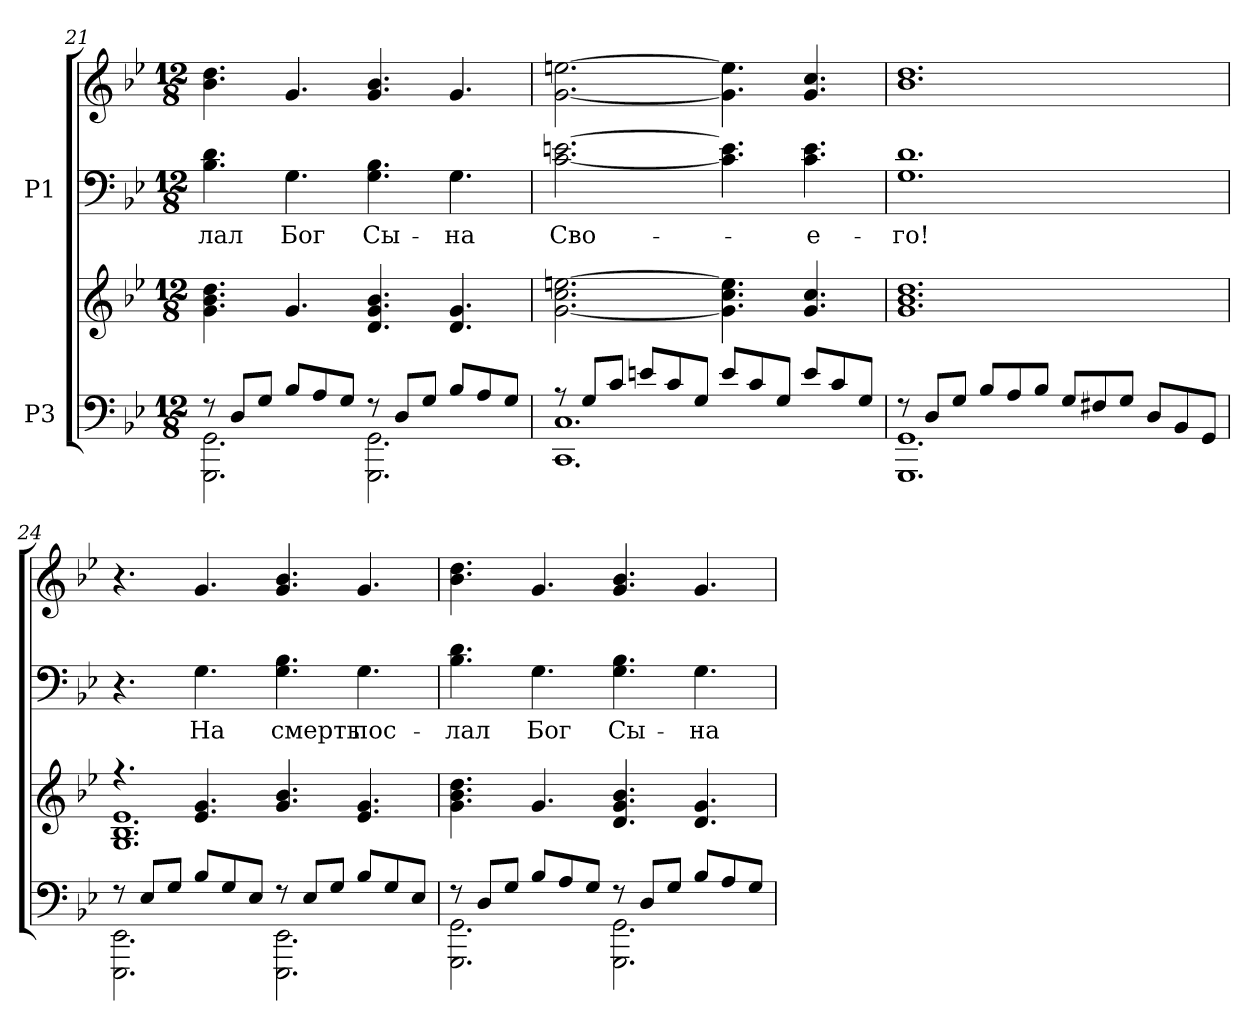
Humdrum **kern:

**kern	**kern	**kern	**text	**kern
*part2	*part2	*part1	*part1	*part1
*staff4	*staff3	*staff2	*staff2	*staff1
*I"P3	*	*I"P1	*	*
*clefF4	*clefG2	*clefF4	*	*clefG2
*k[b-e-]	*k[b-e-]	*k[b-e-]	*	*k[b-e-]
*g:	*g:	*g:	*	*g:
*M12/8	*M12/8	*M12/8	*	*M12/8
=21	=21	=21	=21	=21
*^	*	*	*	*
!	!	!	!	!LO:LY:a:color=#000000	!
8r	2.GGGi\ 2.GGi	4.gi\ 4.b-i 4.ddi	4.B-i\ 4.di	-лал	4.b-i\ 4.ddi
8Di/L	.	.	.	.	.
8Gi/J	.	.	.	.	.
!	!	!	!	!LO:LY:a:color=#000000	!
8B-i/L	.	4.gi/	4.Gi\	Бог	4.gi/
8Ai/	.	.	.	.	.
8Gi/J	.	.	.	.	.
!	!	!	!	!LO:LY:a:color=#000000	!
8r	2.GGGi\ 2.GGi	4.di/ 4.gi 4.b-i	4.Gi\ 4.B-i	Сы-	4.gi/ 4.b-i
8Di/L	.	.	.	.	.
8Gi/J	.	.	.	.	.
!	!	!	!	!LO:LY:a:color=#000000	!
8B-i/L	.	4.di/ 4.gi	4.Gi\	-на	4.gi/
8Ai/	.	.	.	.	.
8Gi/J	.	.	.	.	.
!!LO:LB:g=z
=22	=22	=22	=22	=22	=22
!	!	!	!	!LO:LY:a:color=#000000	!
8r	1.CCi 1.Ci	[<2.gi\ 2.cci [>2.eeni	[<2.ci\ [>2.eni	Сво-	[<2.gi\ [>2.eeni
8Gi/L	.	.	.	.	.
8ci/J	.	.	.	.	.
8eni/L	.	.	.	.	.
8ci/	.	.	.	.	.
8Gi/J	.	.	.	.	.
8ei/L	.	4.gi\] 4.cci 4.eei]	4.ci\] 4.ei]	.	4.gi\] 4.eei]
8ci/	.	.	.	.	.
8Gi/J	.	.	.	.	.
!	!	!	!	!LO:LY:a:color=#000000	!
8ei/L	.	4.gi/ 4.cci	4.ci\ 4.ei	-е-	4.gi/ 4.cci
8ci/	.	.	.	.	.
8Gi/J	.	.	.	.	.
=23	=23	=23	=23	=23	=23
!	!	!	!	!LO:LY:a:color=#000000	!
8r	1.GGGi 1.GGi	1.gi 1.b-i 1.ddi	1.Gi 1.di	-го!	1.b-i 1.ddi
8Di/L	.	.	.	.	.
8Gi/J	.	.	.	.	.
8B-i/L	.	.	.	.	.
8Ai/	.	.	.	.	.
8B-i/J	.	.	.	.	.
8Gi/L	.	.	.	.	.
8F#Xi/	.	.	.	.	.
8Gi/J	.	.	.	.	.
8Di/L	.	.	.	.	.
8BB-i/	.	.	.	.	.
8GGi/J	.	.	.	.	.
=24	=24	=24	=24	=24	=24
*	*	*^	*	*	*
8r	2.EEE-i\ 2.EE-i	4.r	1.Gi 1.B-i 1.e-i	4.r	.	4.r
8E-i/L	.	.	.	.	.	.
8Gi/J	.	.	.	.	.	.
!	!	!	!	!	!LO:LY:a:color=#000000	!
8B-i/L	.	4.e-i/ 4.gi	.	4.Gi\	На	4.gi/
8Gi/	.	.	.	.	.	.
8E-i/J	.	.	.	.	.	.
!	!	!	!	!	!LO:LY:a:color=#000000	!
8r	2.EEE-i\ 2.EE-i	4.gi/ 4.b-i	.	4.Gi\ 4.B-i	смерть	4.gi/ 4.b-i
8E-i/L	.	.	.	.	.	.
8Gi/J	.	.	.	.	.	.
!	!	!	!	!	!LO:LY:a:color=#000000	!
8B-i/L	.	4.e-i/ 4.gi	.	4.Gi\	пос-	4.gi/
8Gi/	.	.	.	.	.	.
8E-i/J	.	.	.	.	.	.
*	*	*v	*v	*	*	*
!!LO:LB:g=z
=25	=25	=25	=25	=25	=25
!	!	!	!	!LO:LY:a:color=#000000	!
8r	2.GGGi\ 2.GGi	4.gi\ 4.b-i 4.ddi	4.B-i\ 4.di	-лал	4.b-i\ 4.ddi
8Di/L	.	.	.	.	.
8Gi/J	.	.	.	.	.
!	!	!	!	!LO:LY:a:color=#000000	!
8B-i/L	.	4.gi/	4.Gi\	Бог	4.gi/
8Ai/	.	.	.	.	.
8Gi/J	.	.	.	.	.
!	!	!	!	!LO:LY:a:color=#000000	!
8r	2.GGGi\ 2.GGi	4.di/ 4.gi 4.b-i	4.Gi\ 4.B-i	Сы-	4.gi/ 4.b-i
8Di/L	.	.	.	.	.
8Gi/J	.	.	.	.	.
!	!	!	!	!LO:LY:a:color=#000000	!
8B-i/L	.	4.di/ 4.gi	4.Gi\	-на	4.gi/
8Ai/	.	.	.	.	.
8Gi/J	.	.	.	.	.
*v	*v	*	*	*	*
=	=	=	=	=
*-	*-	*-	*-	*-
